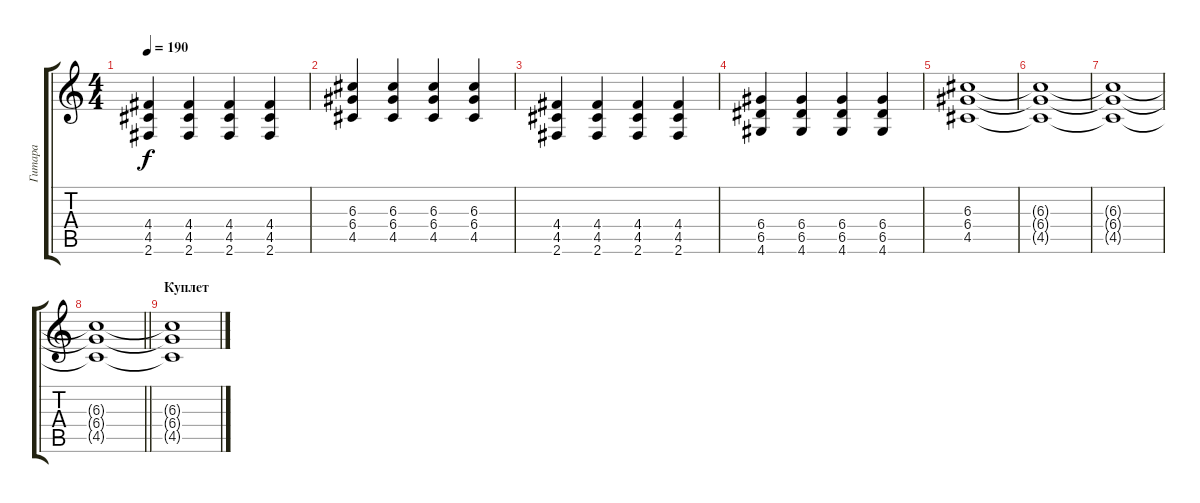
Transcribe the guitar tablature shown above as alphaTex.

\track ("Гитара" "Гитара") {instrument distortionguitar}
\staff {score tabs}
\tuning (E4 B3 G3 D3 A2 E2) {hide}
\ts (4 4)
\tempo 190
\clef g2
\ks c
(4.4 4.5 2.6).4{dy f} (4.4 4.5 2.6).4 (4.4 4.5 2.6).4 (4.4 4.5 2.6).4 |
(6.3 6.4 4.5).4 (6.3 6.4 4.5).4 (6.3 6.4 4.5).4 (6.3 6.4 4.5).4 |
(4.4 4.5 2.6).4 (4.4 4.5 2.6).4 (4.4 4.5 2.6).4 (4.4 4.5 2.6).4 |
(6.4 6.5 4.6).4 (6.4 6.5 4.6).4 (6.4 6.5 4.6).4 (6.4 6.5 4.6).4 |
(6.3 6.4 4.5).1 |
(6.3{t} 6.4{t} 4.5{t}).1{volume 2} |
(6.3{t} 6.4{t} 4.5{t}).1 |
\barLineRight lightlight
(6.3{t} 6.4{t} 4.5{t}).1 |
\section ("" "Куплет")
(6.3{t} 6.4{t} 4.5{t}).1
